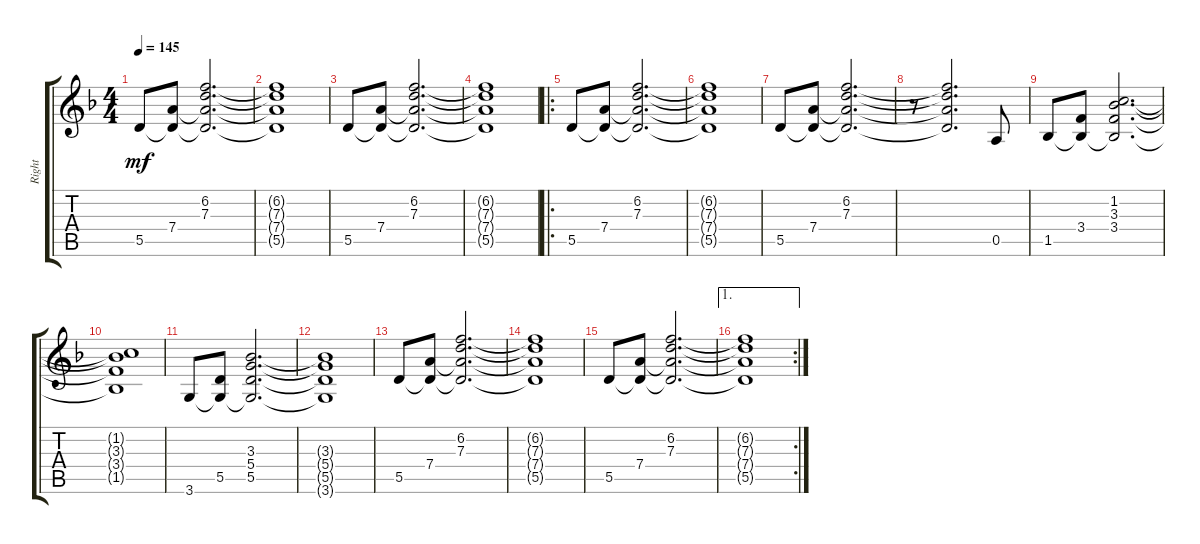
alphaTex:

\track ("Right" "Right") {instrument acousticguitarsteel}
\staff {score tabs}
\tuning (E4 B3 G3 D3 A2 E2) {hide}
\ts (4 4)
\tempo 145
\clef g2
\ks f
5.5.8{dy mf} (7.4 5.5{t}).8 (6.2 7.3 7.4{t} 5.5{t}).2{d} |
(6.2{t} 7.3{t} 7.4{t} 5.5{t}).1 |
5.5.8 (7.4 5.5{t}).8 (6.2 7.3 7.4{t} 5.5{t}).2{d} |
(6.2{t} 7.3{t} 7.4{t} 5.5{t}).1 |
\ro
5.5.8 (7.4 5.5{t}).8 (6.2 7.3 7.4{t} 5.5{t}).2{d} |
(6.2{t} 7.3{t} 7.4{t} 5.5{t}).1 |
5.5.8 (7.4 5.5{t}).8 (6.2 7.3 7.4{t} 5.5{t}).2{d} |
r.8 (6.2{t} 7.3{t} 7.4{t} 5.5{t}).2{d} 0.5.8 |
1.5.8 (3.4 1.5{t}).8 (1.2 3.3 3.4 1.5{t}).2{d} |
(1.2{t} 3.3{t} 3.4{t} 1.5{t}).1 |
3.6.8 (5.5 3.6{t}).8 (3.3 5.4 5.5 3.6{t}).2{d} |
(3.3{t} 5.4{t} 5.5{t} 3.6{t}).1 |
5.5.8 (7.4 5.5{t}).8 (6.2 7.3 7.4{t} 5.5{t}).2{d} |
(6.2{t} 7.3{t} 7.4{t} 5.5{t}).1 |
5.5.8 (7.4 5.5{t}).8 (6.2 7.3 7.4{t} 5.5{t}).2{d} |
\ae 1
\rc 2
(6.2{t} 7.3{t} 7.4{t} 5.5{t}).1
